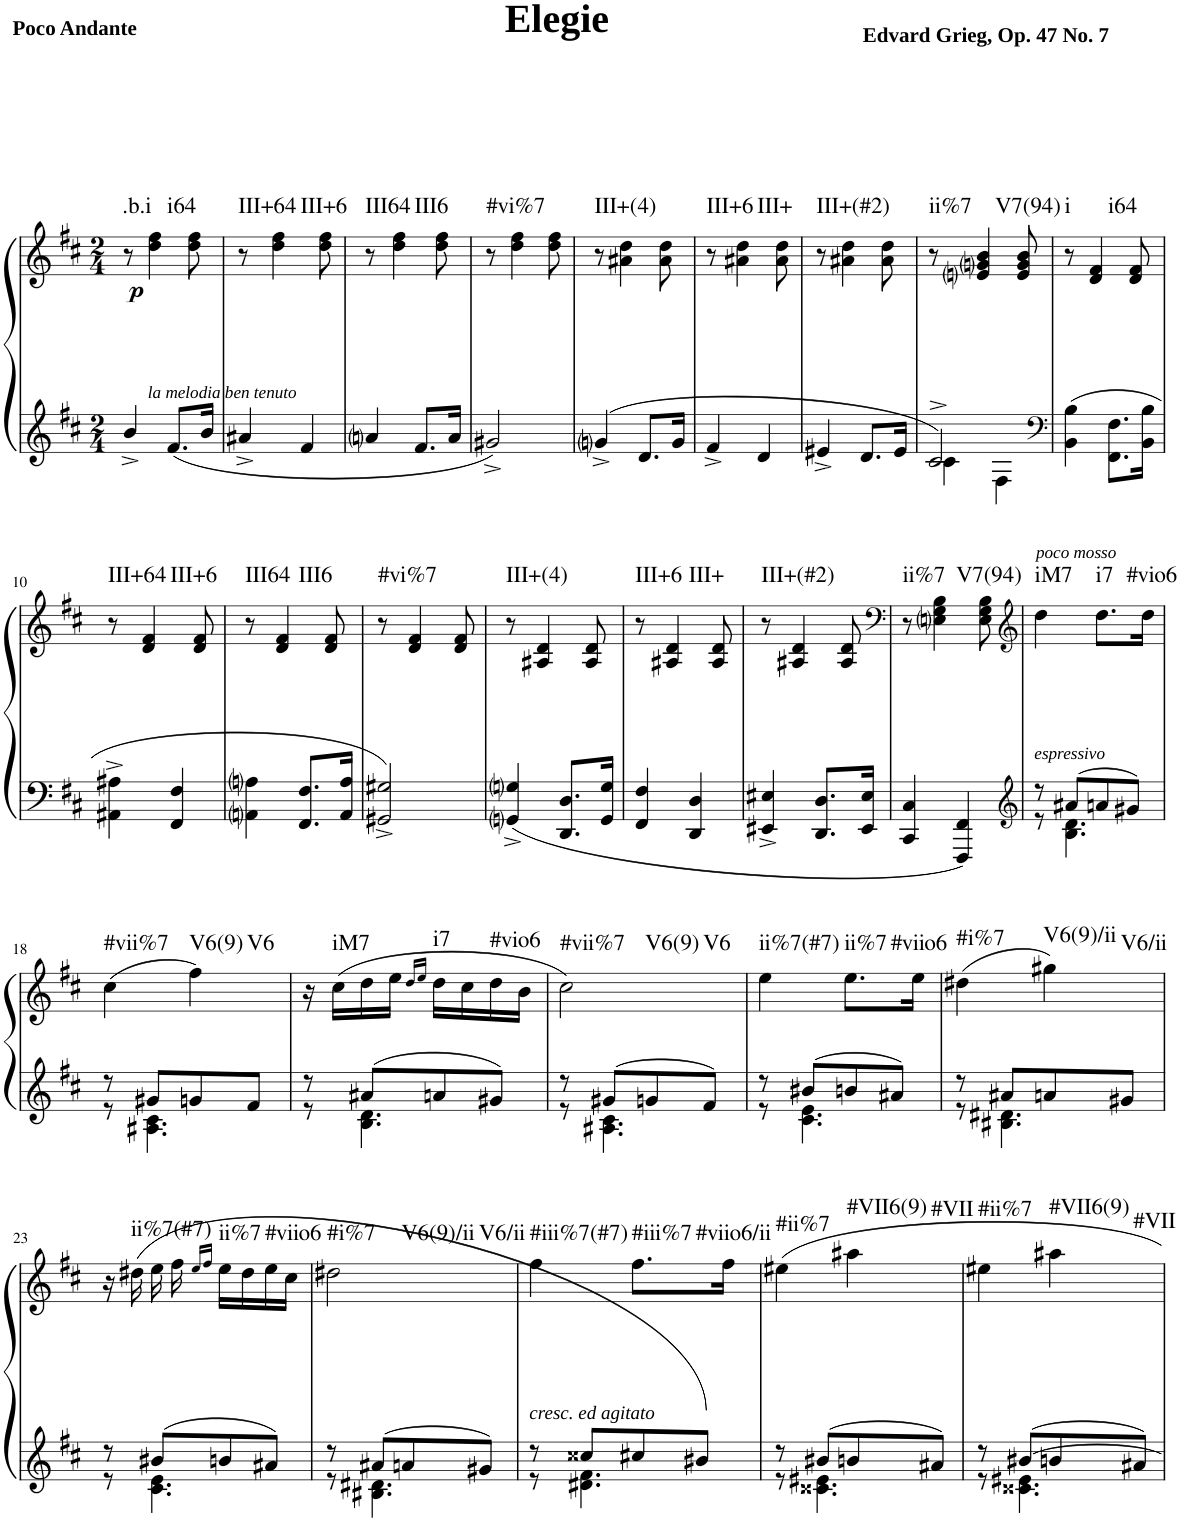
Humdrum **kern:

**kern	**kern	**dynam	**harte
*part1	*part1	*part1	*part1
*staff2	*staff1	*staff1/2	*
*I"Midi_1	*	*	*
*clefG2	*clefG2	*	*
*k[f#c#]	*k[f#c#]	*	*
*D:	*D:	*	*
*M2/4	*M2/4	*	*
=1	=1	=1	=1
*^	*	*	*
!	!	!LO:TX:a:B:t=Poco Andante	!	!
!	!	!	!LO:DY:b	!LO:H:kt=.b.i
4b^/	2ryy	8r	p	N
!	!	!LO:TX:b:i:t=la melodia ben tenuto	!	!LO:H:kt=i64
.	.	4dd\ 4ff#\	.	N
8.f#/L	.	.	.	.
.	.	8dd\ 8ff#\	.	.
16b/Jk	.	.	.	.
=2	=2	=2	=2	=2
!	!	!	!	!LO:H:kt=III+64
4a#X^/	2ryy	8r	.	N
!	!	!	!	!LO:H:kt=III+6
.	.	4dd\ 4ff#\	.	N
4f#/	.	.	.	.
.	.	8dd\ 8ff#\	.	.
=3	=3	=3	=3	=3
!	!	!	!	!LO:H:kt=III64
4ani/	2ryy	8r	.	N
!	!	!LO:TX:a:B:t=Elegie	!	!LO:H:kt=III6
.	.	4dd\ 4ff#\	.	N
8.f#/L	.	.	.	.
.	.	8dd\ 8ff#\	.	.
16a/Jk	.	.	.	.
=4	=4	=4	=4	=4
!	!	!	!	!LO:H:kt=#vi%7
2g#X^/	2ryy	8r	.	N
.	.	4dd\ 4ff#\	.	.
.	.	8dd\ 8ff#\	.	.
=5	=5	=5	=5	=5
!	!	!	!	!LO:H:kt=III+(4)
4gni^/	2ryy	8r	.	N
.	.	4a#X\ 4dd\	.	.
8.d/L	.	.	.	.
!	!	!LO:TX:a:B:t=Edvard Grieg, Op. 47 No. 7	!	!
.	.	8a#\ 8dd\	.	.
16g/Jk	.	.	.	.
=6	=6	=6	=6	=6
!	!	!	!	!LO:H:kt=III+6
4f#^/	2ryy	8r	.	N
!	!	!	!	!LO:H:kt=III+
.	.	4a#X\ 4dd\	.	N
4d/	.	.	.	.
.	.	8a#\ 8dd\	.	.
=7	=7	=7	=7	=7
!	!	!	!	!LO:H:kt=III+(#2)
4e#X^/	2ryy	8r	.	N
.	.	4a#X\ 4dd\	.	.
8.d/L	.	.	.	.
.	.	8a#\ 8dd\	.	.
16e#/Jk	.	.	.	.
=8	=8	=8	=8	=8
!	!	!	!	!LO:H:kt=ii%7
2c#^/	4c#\	8r	.	N
!	!	!	!	!LO:H:kt=V7(94)
.	.	4eni/ 4gni/ 4b/	.	N
.	4F#\	.	.	.
.	.	8e/ 8g/ 8b/	.	.
=9	=9	=9	=9	=9
*clefF4	*	*	*	*
!	!	!	!	!LO:H:kt=i
4BB\ 4B\	2ryy	8r	.	N
!	!	!	!	!LO:H:kt=i64
.	.	4d/ 4f#/	.	N
8.FF#\ 8.F#\L	.	.	.	.
.	.	8d/ 8f#/	.	.
16BB\ 16B\Jk	.	.	.	.
!!LO:LB:g=z
=10	=10	=10	=10	=10
!	!	!	!	!LO:H:kt=III+64
4AA#X\^ 4A#X\^	2ryy	8r	.	N
!	!	!	!	!LO:H:kt=III+6
.	.	4d/ 4f#/	.	N
4FF#/ 4F#/	.	.	.	.
.	.	8d/ 8f#/	.	.
=11	=11	=11	=11	=11
!	!	!	!	!LO:H:kt=III64
4AAni\ 4Ani\	2ryy	8r	.	N
!	!	!	!	!LO:H:kt=III6
.	.	4d/ 4f#/	.	N
8.FF#/ 8.F#/L	.	.	.	.
.	.	8d/ 8f#/	.	.
16AA/ 16A/Jk	.	.	.	.
=12	=12	=12	=12	=12
!	!	!	!	!LO:H:kt=#vi%7
2GG#X/^ 2G#X/^	2ryy	8r	.	N
.	.	4d/ 4f#/	.	.
.	.	8d/ 8f#/	.	.
=13	=13	=13	=13	=13
!	!	!	!	!LO:H:kt=III+(4)
4GGni/^ 4Gni/^	2ryy	8r	.	N
.	.	4A#X/ 4d/	.	.
8.DD/ 8.D/L	.	.	.	.
.	.	8A#/ 8d/	.	.
16GG/ 16G/Jk	.	.	.	.
=14	=14	=14	=14	=14
!	!	!	!	!LO:H:kt=III+6
4FF#/ 4F#/	2ryy	8r	.	N
!	!	!	!	!LO:H:kt=III+
.	.	4A#X/ 4d/	.	N
4DD/ 4D/	.	.	.	.
.	.	8A#/ 8d/	.	.
=15	=15	=15	=15	=15
!	!	!	!	!LO:H:kt=III+(#2)
4EE#X/^ 4E#X/^	2ryy	8r	.	N
.	.	4A#X/ 4d/	.	.
8.DD/ 8.D/L	.	.	.	.
.	.	8A#/ 8d/	.	.
16EE#/ 16E#/Jk	.	.	.	.
=16	=16	=16	=16	=16
*	*	*clefF4	*	*
!	!	!	!	!LO:H:kt=ii%7
4CC#/ 4C#/	2ryy	8r	.	N
!	!	!	!	!LO:H:kt=V7(94)
.	.	4Eni\ 4G\ 4B\	.	N
4FFF#/ 4FF#/	.	.	.	.
.	.	8E\ 8G\ 8B\	.	.
=17	=17	=17	=17	=17
*clefG2	*	*clefG2	*	*
!	!	!LO:TX:b:i:t=espressivo	!	!
!	!	!LO:TX:a:i:t=poco mosso	!	!LO:H:kt=iM7
8r	8r	4dd\	.	N
8a#X/L	4.B\ 4.d\	.	.	.
!	!	!	!	!LO:H:n=1:kt=i7
!	!	!	!	!LO:H:n=2:kt=#vio6
8an/	.	8.dd\L	.	N N
8g#X/J	.	.	.	.
.	.	16dd\Jk	.	.
!!LO:LB:g=z
=18	=18	=18	=18	=18
!	!	!	!	!LO:H:kt=#vii%7
8r	8r	(4cc#\	.	N
8g#X/L	4.A#X\ 4.c#\	.	.	.
!	!	!	!	!LO:H:n=1:kt=V6(9)
!	!	!	!	!LO:H:n=2:kt=V6
8gn/	.	4ff#\)	.	N N
8f#/J	.	.	.	.
=19	=19	=19	=19	=19
8r	8r	16r	.	.
!	!	!	!	!LO:H:kt=iM7
.	.	(16cc#\LL	.	N
8a#X/L	4.B\ 4.d\	16dd\	.	.
.	.	16ee\JJ	.	.
.	.	16qdd/LL	.	.
.	.	16qee/JJ	.	.
!	!	!	!	!LO:H:kt=i7
8an/	.	16dd\LL	.	N
.	.	16cc#\	.	.
!	!	!	!	!LO:H:kt=#vio6
8g#X/J	.	16dd\	.	N
.	.	16b\JJ	.	.
=20	=20	=20	=20	=20
!	!	!	!	!LO:H:n=1:kt=#vii%7
!	!	!	!	!LO:H:n=2:kt=V6(9)
!	!	!	!	!LO:H:n=3:kt=V6
8r	8r	2cc#\)	.	N N N
8g#X/L	4.A#X\ 4.c#\	.	.	.
8gn/	.	.	.	.
8f#/J	.	.	.	.
=21	=21	=21	=21	=21
!	!	!	!	!LO:H:kt=ii%7(#7)
8r	8r	4ee\	.	N
8b#X/L	4.c#\ 4.e\	.	.	.
!	!	!	!	!LO:H:n=1:kt=ii%7
!	!	!	!	!LO:H:n=2:kt=#viio6
8bn/	.	8.ee\L	.	N N
8a#X/J	.	.	.	.
.	.	16ee\Jk	.	.
=22	=22	=22	=22	=22
!	!	!	!	!LO:H:kt=#i%7
8r	8r	(4dd#X\	.	N
8a#X/L	4.B#X\ 4.d#X\	.	.	.
!	!	!	!	!LO:H:n=1:kt=V6(9)/ii
!	!	!	!	!LO:H:n=2:kt=V6/ii
8an/	.	4gg#X\)	.	N N
8g#X/J	.	.	.	.
!!LO:LB:g=z
=23	=23	=23	=23	=23
8r	8r	16r	.	.
!	!	!	!	!LO:H:kt=ii%7(#7)
.	.	(16dd#X\	.	N
8b#X/L	4.c#\ 4.e\	16ee\	.	.
.	.	16ff#\	.	.
.	.	16qee/LL	.	.
.	.	16qff#/JJ	.	.
!	!	!	!	!LO:H:kt=ii%7
8bn/	.	16ee\LL	.	N
.	.	16dd#\	.	.
!	!	!	!	!LO:H:kt=#viio6
8a#X/J	.	16ee\	.	N
.	.	16cc#\JJ	.	.
=24	=24	=24	=24	=24
!	!	!	!	!LO:H:n=1:kt=#i%7
!	!	!	!	!LO:H:n=2:kt=V6(9)/ii
!	!	!	!	!LO:H:n=3:kt=V6/ii
8r	8r	2dd#X\	.	N N N
8a#X/L	4.B#X\ 4.d#X\	.	.	.
8an/	.	.	.	.
8g#X/J	.	.	.	.
=25	=25	=25	=25	=25
!	!	!LO:TX:b:i:t=cresc. ed agitato	!	!LO:H:kt=#iii%7(#7)
8r	8r	4ff#\	.	N
8cc##X/L	4.d#X\ 4.f#\	.	.	.
!	!	!	!	!LO:H:n=1:kt=#iii%7
!	!	!	!	!LO:H:n=2:kt=#viio6/ii
8cc#X/	.	8.ff#\L	.	N N
8b#X/J)	.	.	.	.
.	.	16ff#\Jk	.	.
=26	=26	=26	=26	=26
!	!	!	!	!LO:H:kt=#ii%7
8r	8r	4ee#X\	.	N
8b#X/L	4.c##X\ 4.e#X\	.	.	.
!	!	!	!	!LO:H:n=1:kt=#VII6(9)
!	!	!	!	!LO:H:n=2:kt=#VII
8bn/	.	4aa#X\	.	N N
8a#X/J	.	.	.	.
=27	=27	=27	=27	=27
!	!	!	!	!LO:H:kt=#ii%7
8r	8r	4ee#X\	.	N
[8b#X/L	4.c##X\ 4.e#X\	.	.	.
!	!	!	!	!LO:H:n=1:kt=#VII6(9)
!	!	!	!	!LO:H:n=2:kt=#VII
8bn/	.	4aa#X\	.	N N
8a#X/J	.	.	.	.
*v	*v	*	*	*
=	=	=	=
*-	*-	*-	*-
